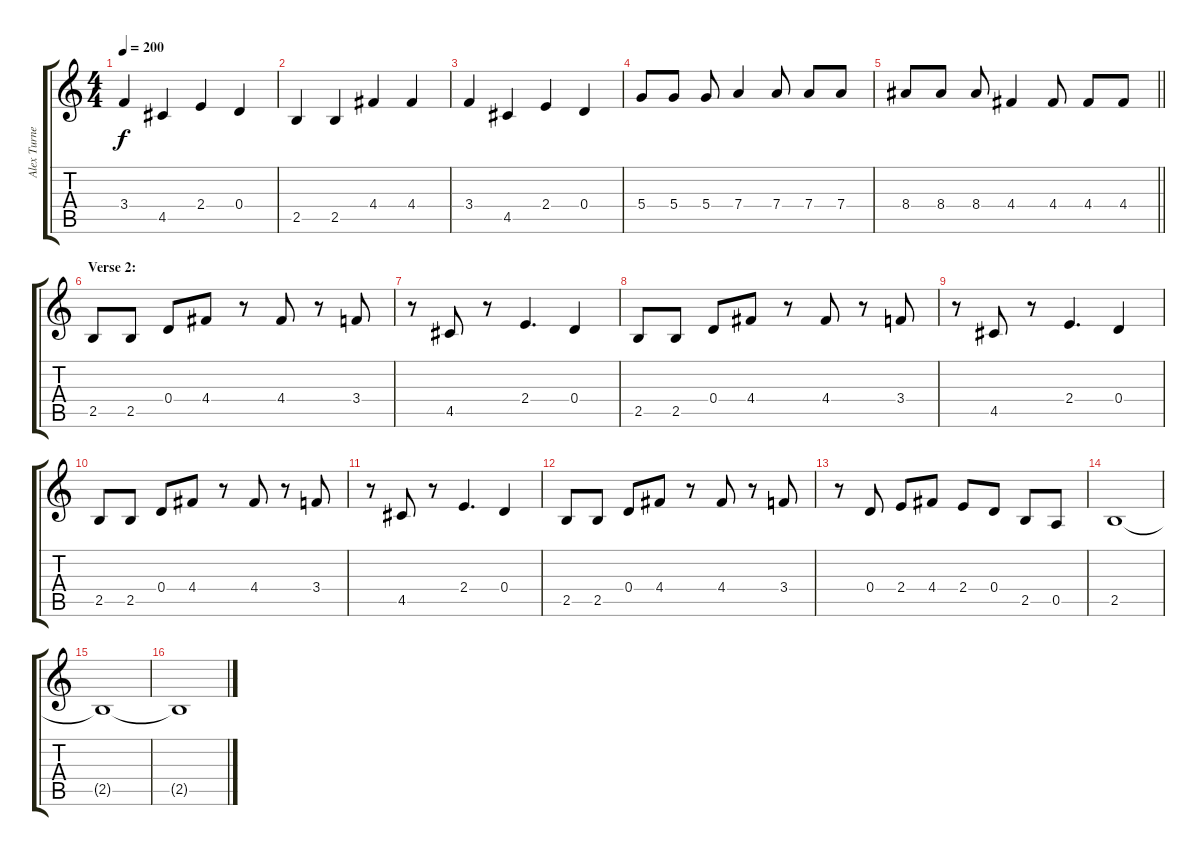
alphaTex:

\track ("Alex Turner (Guitar 1)" "Alex Turne") {instrument distortionguitar}
\staff {score tabs}
\tuning (E4 B3 G3 D3 A2 E2) {hide}
\ts (4 4)
\tempo 200
\clef g2
\ks c
3.4.4{dy f} 4.5.4 2.4.4 0.4.4 |
2.5.4 2.5.4 4.4.4 4.4.4 |
3.4.4 4.5.4 2.4.4 0.4.4 |
5.4.8 5.4.8 5.4.8 7.4.4 7.4.8 7.4.8 7.4.8 |
\barLineRight lightlight
8.4.8 8.4.8 8.4.8 4.4.4 4.4.8 4.4.8 4.4.8 |
\section ("" "Verse 2:")
2.5.8 2.5.8 0.4.8 4.4.8 r.8 4.4.8 r.8 3.4.8 |
r.8 4.5.8 r.8 2.4.4{d} 0.4.4 |
2.5.8 2.5.8 0.4.8 4.4.8 r.8 4.4.8 r.8 3.4.8 |
r.8 4.5.8 r.8 2.4.4{d} 0.4.4 |
2.5.8 2.5.8 0.4.8 4.4.8 r.8 4.4.8 r.8 3.4.8 |
r.8 4.5.8 r.8 2.4.4{d} 0.4.4 |
2.5.8 2.5.8 0.4.8 4.4.8 r.8 4.4.8 r.8 3.4.8 |
r.8 0.4.8 2.4.8 4.4.8 2.4.8 0.4.8 2.5.8 0.5.8 |
2.5.1 |
2.5{t}.1{volume 1} |
2.5{t}.1
